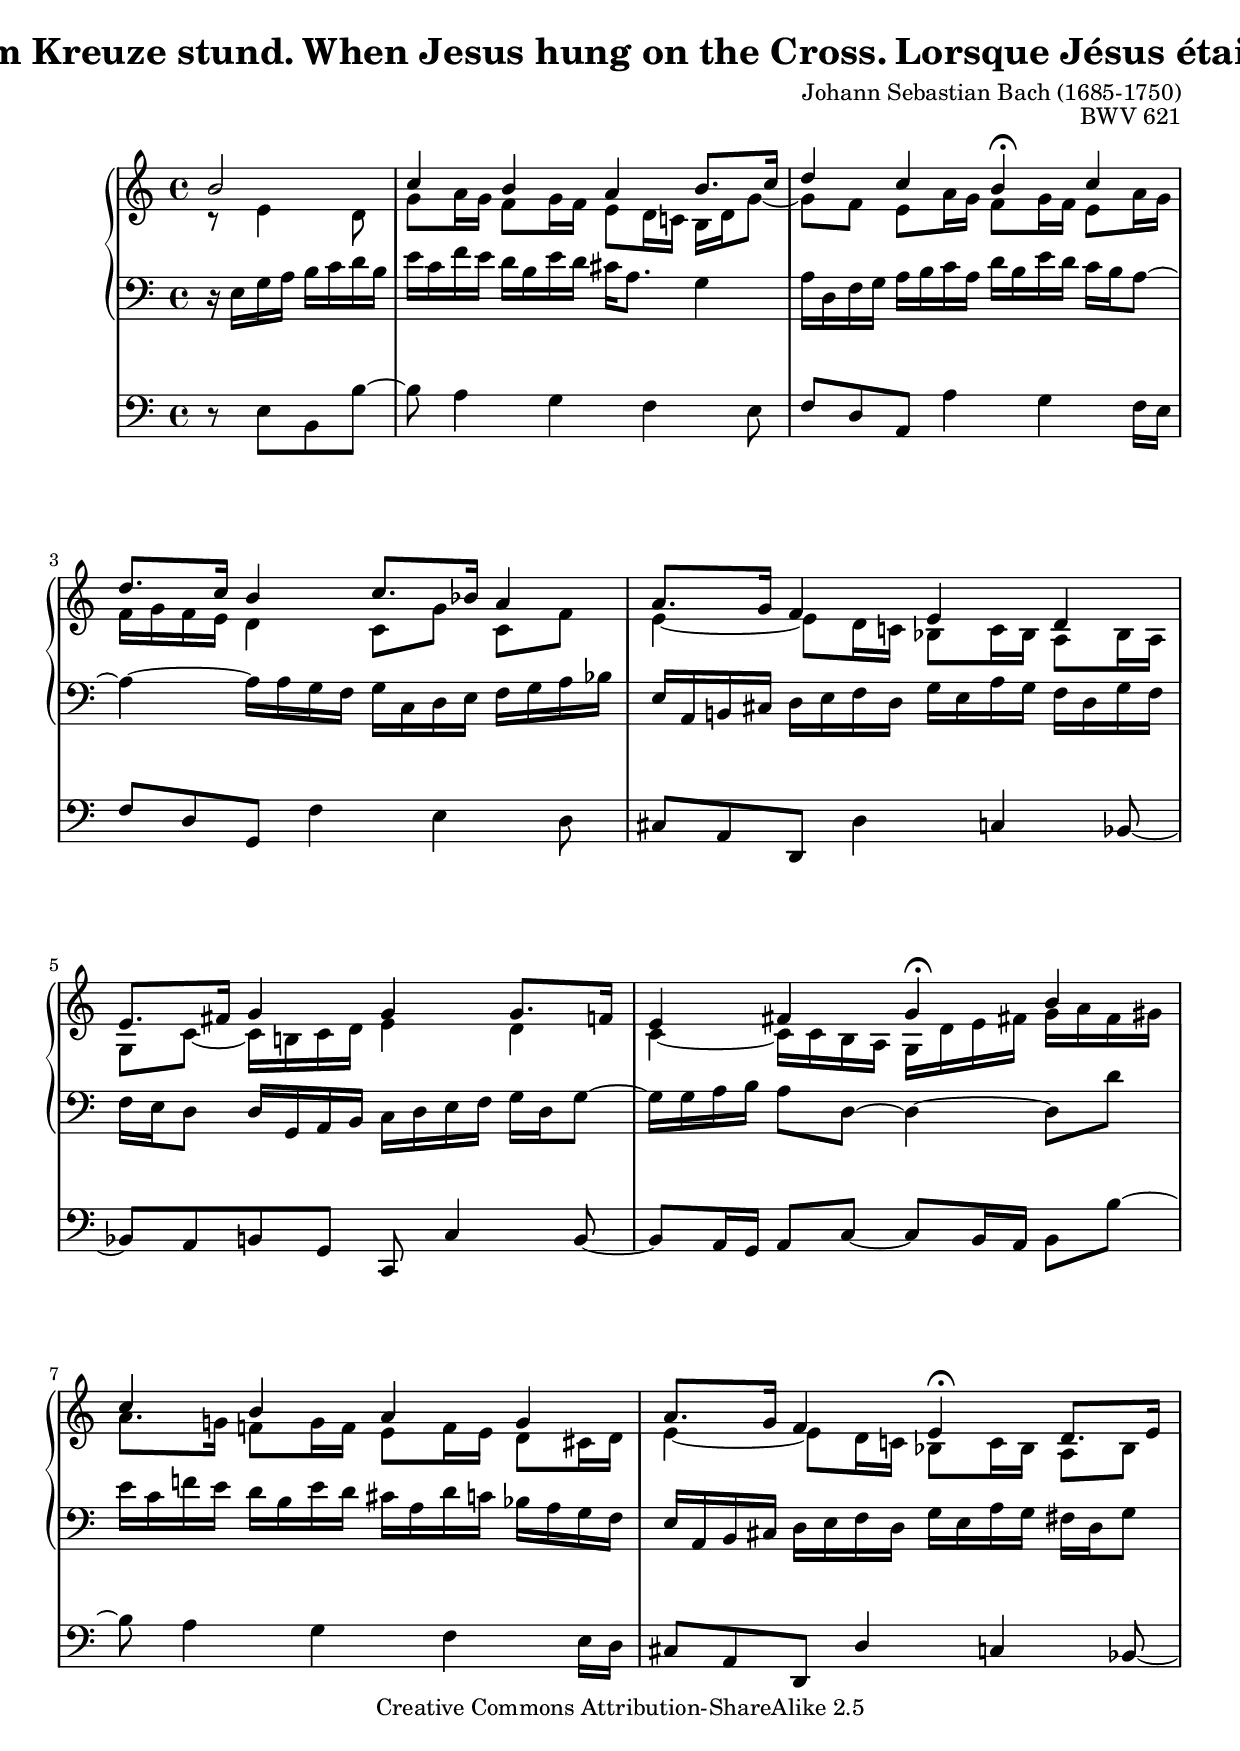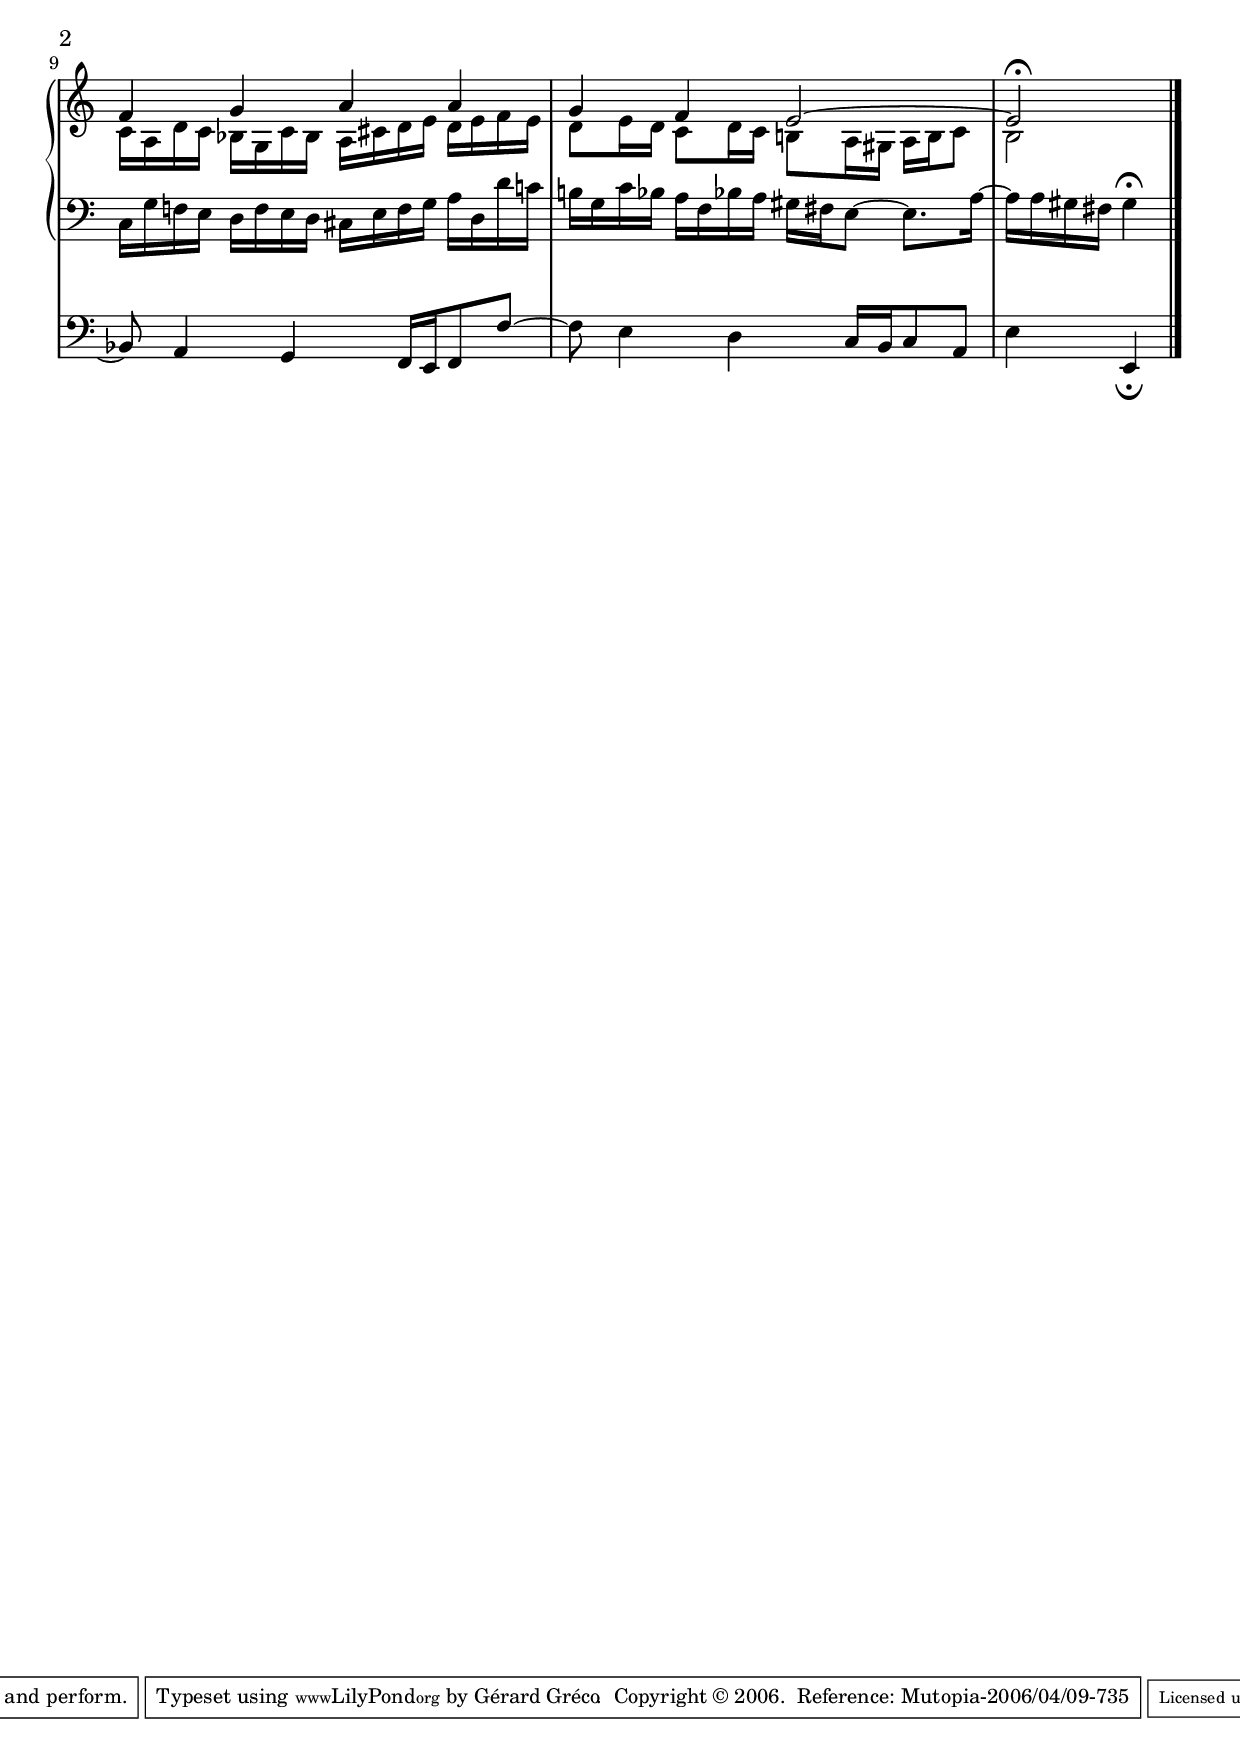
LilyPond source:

% -*- mode: LilyPond ; coding: utf-8 -*-
\version "2.8.1"
\include "italiano.ly" 
%% Version 1

%% " Quand j'aurais été élevé de terre, j'attirerai à moi tous les hommes." (Jn 12,32)
%% " Wenn ich erhöht werde von der Erde, so will ich alle zu mir ziehen." (Joh. 12,32)
%% " And when I am lifted up from the earth, I will draw everyone to myself." (Joh. 12,32)%% " Io, quando sarò elevato da terra, attirerò tutti a me. " (Gv 12, 32)

\header{
    title = \markup {\center-align { "Da Jesus an dem Kreuze stund." "When Jesus hung on the Cross." "Lorsque Jésus était sur la Croix." "  "} }
    subtitle = ""
    piece = "" 
    instrument = ""
    composer = "Johann Sebastian Bach (1685-1750)"
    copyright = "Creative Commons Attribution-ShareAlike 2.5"
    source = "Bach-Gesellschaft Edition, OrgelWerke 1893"
    opus = "BWV 621"
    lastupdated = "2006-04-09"
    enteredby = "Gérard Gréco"
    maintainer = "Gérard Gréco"
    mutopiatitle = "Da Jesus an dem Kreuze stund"
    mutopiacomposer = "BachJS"
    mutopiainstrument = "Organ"
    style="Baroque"
    %tagline= ""
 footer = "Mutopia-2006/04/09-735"
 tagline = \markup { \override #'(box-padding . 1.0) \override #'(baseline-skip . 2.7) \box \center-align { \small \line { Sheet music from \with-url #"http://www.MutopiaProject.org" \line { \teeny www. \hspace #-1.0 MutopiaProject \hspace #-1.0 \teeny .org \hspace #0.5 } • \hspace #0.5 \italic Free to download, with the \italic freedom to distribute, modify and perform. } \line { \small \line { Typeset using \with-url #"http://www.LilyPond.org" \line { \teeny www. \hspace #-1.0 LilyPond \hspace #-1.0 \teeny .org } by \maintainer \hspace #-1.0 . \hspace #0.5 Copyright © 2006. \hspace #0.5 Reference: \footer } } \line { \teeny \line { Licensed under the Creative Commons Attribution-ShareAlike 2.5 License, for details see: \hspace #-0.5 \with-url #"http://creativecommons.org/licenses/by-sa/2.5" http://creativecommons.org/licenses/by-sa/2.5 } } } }
}

%#(set-global-staff-size 18)

halsup = {
  \stemUp
  \tieUp
}

halsdown = {
  \stemDown
  \tieDown
}

staffup = {
   \change Staff = "dessus" \halsdown
}

staffdown = {
   \change Staff = "basse" \halsup
}

global = {
  \key la \minor
  \time 4/4
}

choral =  \relative do'' {
  \global
  \clef "violin"
  \partial 2 si2 
  %  1 :
  do4 si4 la4 si8. do16 
  re4 do4 \once\override Voice.TextScript #'extra-offset = #'(1.2 . 0.0) si4^\markup{\musicglyph #"scripts.ufermata"} do4 
  re8. do16 si4 do8. sib16 la4 
  la8. sol16 fa4 mi4 re4 
  %  5 :
  mi8. fad16 sol4 sol4 sol8. fa16 
  mi4 fad4 \once\override Voice.TextScript #'extra-offset = #'(1.2 . 0.0) sol4^\markup{\musicglyph #"scripts.ufermata"} si4 
  do4 si4 la4 sol4 
  la8. sol16 fa4 \once\override Voice.TextScript #'extra-offset = #'(1.2 . 0.0) mi4^\markup{\musicglyph #"scripts.ufermata"} re8. mi16 
  fa4 sol4 la4 la4 
  % 10 :
  sol4 fa4 mi2 ~
  \partial 2 \once\override Voice.TextScript #'extra-offset = #'(1.2 . 0.0) mi2^\markup{\musicglyph #"scripts.ufermata"} \bar "|."
}
alto = \relative do' {
  \global
 
  \partial 2 r8 mi4 re8
  %  1 :
  sol8 la16 sol16 fa8 sol16 fa16 mi8 re16 do!16 si16 re16 sol8 ~
  sol8 [ fa8 ] mi8 la16 sol16 fa8 sol16 fa16 mi8 la16 sol16 
  fa16 sol16 fa16 mi16 re4 do8 [ sol'8 ] do,8 fa8 
  mi4 ~ mi8 re16 do!16 sib8 do16 sib16 la8 sib16 la16 
  %  5 :
  sol8 do8 ~ do16 si!16 do16 re16 mi4 re4 
  do4 ~ do16 do16 si16 la16 sol16 re'16 mi16 fad!16 sol16 la16 fad16 sold16 
  la8. sol!16 fa!8 sol16 fa16 mi8 fa16 mi16 re8 dod16 re16 
  mi4 ~ mi8 re16 do!16 sib8 do16 sib16 la8 sib8 
  do16 la16 re16 do16 sib16 sol16 do16 sib16 la16 dod16 re16 mi16 re16 mi16 fa16 mi16 
  % 10 :
  re8 mi16 re16 do8 re16 do16 si!8 la16 sold16 la16 si16 do8 
  \partial 2 si2 
}

tenor = \relative do  { 
  \global
  \clef "bass"
  \partial 2 r16 mi16 sol16 la16 si16 do16 re16 si16 
  %  1 :
  mi16 do16 fa16 mi16 re16 si16 mi16 re16 dod16 la8. sol4 
  la16 re,16 fa16 sol16 la16 si16 do16 la16 re16 si16 mi16 re16 do16 si16 la8 ~
  la4 ~ la16 la16 sol16 fa16 sol16 do,16 re16 mi16 fa16 sol16 la16 sib16 
  mi,16 la,16 si!16 dod16 re16 mi16 fa16 re16 sol16 mi16 la16 sol16 fa16 re16 sol16 fa16 
  %  5 :
  fa16 mi16 re8 re16 sol,16 la16 si16 do16 re16 mi16 fa16 sol16 re16 sol8 ~
  sol16 sol16 la16 si16 la8 re,8 ~ re4 ~ re8 re'8 
  mi16 do16 fa!16 mi16 re16 si16 mi16 re16 dod16 la16 re16 do16 sib16 la16 sol16 fa16 
  mi16 la,16 si16 dod16 re16 mi16 fa16 re16 sol16 mi16 la16 sol16 fad16 re16 sol8 
  do,16 sol'16 fa!16 mi16 re16 fa16 mi16 re16 dod16 mi16 fa16 sol16 la16 re,16 re'16 do!16 
  % 10 :
  si!16 sol16 do16 sib16 la16 fa16 sib!16 la16 sold16 fad16 mi8 ~ mi8. la16 ~
  \partial 2 la16 la16 sold!16 fad!16 \once \override Script #'padding = # 1 sold4^\fermata
}
pedale = \relative do {
  \global
  \clef "bass"
  \partial 2 r8 mi8 si8 si'8 ~
  %  1 :
  si8 la4 sol4 fa4 mi8
  fa8 re8 la8 la'4 sol4 fa16 mi16 
  fa8 re8 sol,8 fa'4 mi4 re8 
  dod8 la8 re,8 re'4 do!4 sib8 ~
  %  5 :
  sib8 la8 si8 sol8 do,8 do'4 si8 ~
  si8 la16 sol16 la8 do8 ~ do8 si16 la16 si8 si'8 ~
  si8 la4 sol4 fa4 mi16 re16 
  dod8 la8 re,8 \stemUp re'4 \stemNeutral do4 sib8 ~
  sib8 la4 sol4 fa16 [ mi16 fa8 fa'8 ] ~
  % 10 :
  fa8 mi4 re4 do16 [ si16 do8 la8 ] 
  \partial 2 mi'4 \once \override Script #'padding = # 1 mi,4_\fermata 
}
\paper {
  betweensystempadding = 1\mm
  betweensystemspace = 1\mm
  %raggedbottom = ##f
  %raggedlastbottom = ##f
  %headsep = 1\mm
  %aftertitlespace = 1\mm
  indent = 1\cm
  bottommargin = 4\mm 
  topmargin = 2\mm
}


\score{
\new StaffGroup \with{systemStartDelimiter = #'SystemStartBar } <<

 \new PianoStaff <<
   \new Staff = "dessus" << 
     \choral \\
     \alto 
   >>
   \new Staff = "basse" { 
     \clef "bass" 
     \tenor
   }
 >>
 \new Staff = "pedale" {
   \override Staff.VerticalAxisGroup #'minimum-Y-extent = #'(-1 . 6)
   \pedale
 }
>>
\layout{}
}

choralmidi =  \relative do'' {
  \global
  \partial 2 si2 
  %  1 :
  do4 si4 la4 si8. do16 
  re4 do4 si8. r16 do4 
  re8. do16 si4 do8. sib16 la8. r16 
  la8. sol16 fa4 mi8. r16 re4 
  %  5 :
  mi8. fad16 sol8. r16 sol8. r16 sol8. fa16 
  mi4 fad4 sol8. r16 si4 
  do4 si4 la4 sol4 
  la8. sol16 fa4 mi8. r16 re8. mi16 
  fa4 sol4 la8. r16 la4 
  % 10 :
  sol4 fa4 mi2 ~
  \partial 2  mi2
}
altomidi = \relative do' {
  \global
  \partial 2 r8 mi4 re8
  %  1 :
  sol8 la16 sol16 fa8 sol16 fa16 mi8 re16 do!16 si16 re16 sol8 ~
  sol8 [ fa8 ] mi8 la16 sol16 fa8 sol16 fa16 mi8 la16 sol16 
  fa16 sol16 fa16 mi16 re4 do8 [ sol'8 ] do,8 fa8 
  mi4 ~ mi8 re16 do!16 sib8 do16 sib16 la8 sib16 la16 
  %  5 :
  sol8 do8 ~ do16 si!16 do16 re16 mi4 re4 
  do4 r16 do16 si16 la16 sol16 re'16 mi16 fad!16 sol16 la16 fad16 sold16 
  la8. sol!16 fa!8 sol16 fa16 mi8 fa16 mi16 re8 dod16 re16 
  mi4 ~ mi8 re16 do!16 sib8 do16 sib16 la8 sib8 
  do16 la16 re16 do16 sib16 sol16 do16 sib16 la16 dod16 re16 mi16 re16 mi16 fa16 mi16 
  % 10 :
  re8 mi16 re16 do8 re16 do16 si!8 la16 sold16 la16 si16 do8 
  \partial 2 si2 
}
tenormidi = \relative do  { 
  \global
  \partial 2 r16 mi16 sol16 la16 si16 do16 re16 si16 
  %  1 :
  mi16 do16 fa16 mi16 re16 si16 mi16 re16 dod16 la8. sol4 
  la16 re,16 fa16 sol16 la16 si16 do16 la16 re16 si16 mi16 re16 do16 si16 la8 ~
  la4 r16 la16 sol16 fa16 sol16 do,16 re16 mi16 fa16 sol16 la16 sib16 
  mi,16 la,16 si!16 dod16 re16 mi16 fa16 re16 sol16 mi16 la16 sol16 fa16 re16 sol16 fa16 
  %  5 :
  fa16 mi16 re8 re16 sol,16 la16 si16 do16 re16 mi16 fa16 sol16 re16 sol8 
  r16 sol16 la16 si16 la8 re,8 ~ re4 ~ re8 re'8 
  mi16 do16 fa!16 mi16 re16 si16 mi16 re16 dod16 la16 re16 do16 sib16 la16 sol16 fa16 
  mi16 la,16 si16 dod16 re16 mi16 fa16 re16 sol16 mi16 la16 sol16 fad16 re16 sol8 
  do,16 sol'16 fa!16 mi16 re16 fa16 mi16 re16 dod16 mi16 fa16 sol16 la16 re,16 re'16 do!16 
  % 10 :
  si!16 sol16 do16 sib16 la16 fa16 sib!16 la16 sold16 fad16 mi8 ~ mi8. la16 
  \partial 2 r16 la16 sold!16 fad!16 \once \override Script #'padding = # 1 sold4^\fermata
}
\score {
  <<
    \new Staff {
      \set Staff.midiInstrument = "pan flute"
      \choralmidi
    }
    \new Staff {
      \set Staff.midiInstrument = "pan flute"
      \altomidi
    }
    \new Staff {
      \set Staff.midiInstrument = "pan flute"
      \tenormidi
    }
    \new Staff {
      \set Staff.midiInstrument = "pan flute"
      \pedale
    }
  >>
  \midi{ \tempo 8 = 66 }
}
